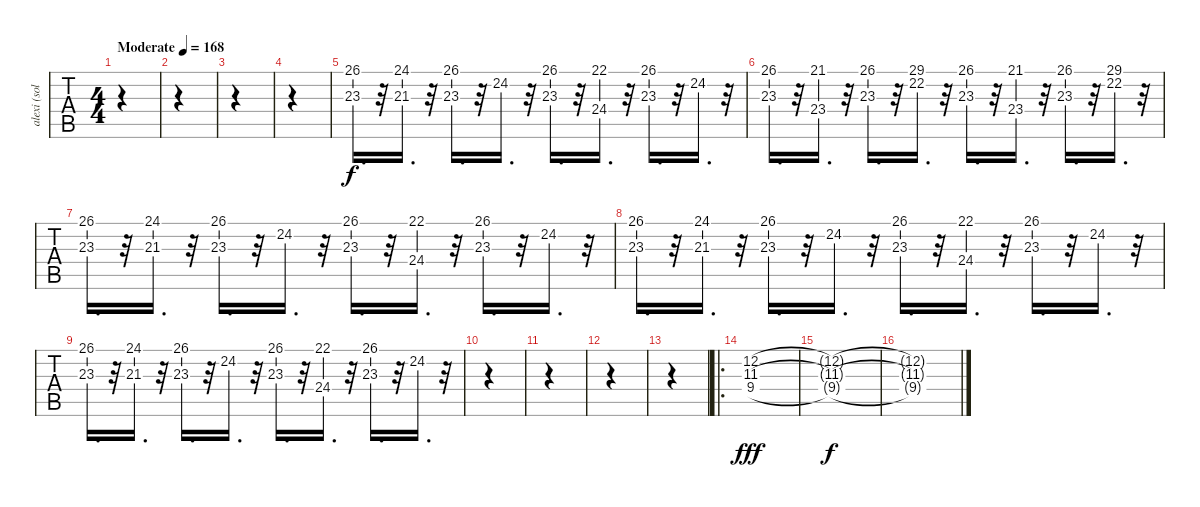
\track ("alexi (solo)" "alexi (sol") {instrument acousticguitarsteel}
\staff {tabs}
\tuning (E4 B3 G3 D3 A2 E2) {hide}
\ts (4 4)
\tempo (168 "Moderate")
\clef g2
\ks c
|
|
|
|
(26.1 23.3).16{d volume 10 instrument voiceoohs} r.32 (24.1 21.3).16{d} r.32 (26.1 23.3).16{d} r.32 24.2.16{d} r.32 (26.1 23.3).16{d} r.32 (22.1 24.4).16{d} r.32 (26.1 23.3).16{d} r.32 24.2.16{d} r.32 |
(26.1 23.3).16{d} r.32 (21.1 23.4).16{d} r.32 (26.1 23.3).16{d} r.32 (29.1 22.2).16{d} r.32 (26.1 23.3).16{d} r.32 (21.1 23.4).16{d} r.32 (26.1 23.3).16{d} r.32 (29.1 22.2).16{d} r.32 |
(26.1 23.3).16{d} r.32 (24.1 21.3).16{d} r.32 (26.1 23.3).16{d} r.32 24.2.16{d} r.32 (26.1 23.3).16{d} r.32 (22.1 24.4).16{d} r.32 (26.1 23.3).16{d} r.32 24.2.16{d} r.32 |
(26.1 23.3).16{d} r.32 (24.1 21.3).16{d} r.32 (26.1 23.3).16{d} r.32 24.2.16{d} r.32 (26.1 23.3).16{d} r.32 (22.1 24.4).16{d} r.32 (26.1 23.3).16{d} r.32 24.2.16{d} r.32 |
(26.1 23.3).16{d} r.32 (24.1 21.3).16{d} r.32 (26.1 23.3).16{d} r.32 24.2.16{d} r.32 (26.1 23.3).16{d} r.32 (22.1 24.4).16{d} r.32 (26.1 23.3).16{d} r.32 24.2.16{d} r.32 |
|
|
|
|
\ro
(12.2{ac} 11.3{ac} 9.4{ac}).1{dy fff instrument stringensemble1} |
(12.2{t} 11.3{t} 9.4{t}).1{dy f} |
(12.2{t} 11.3{t} 9.4{t}).1
